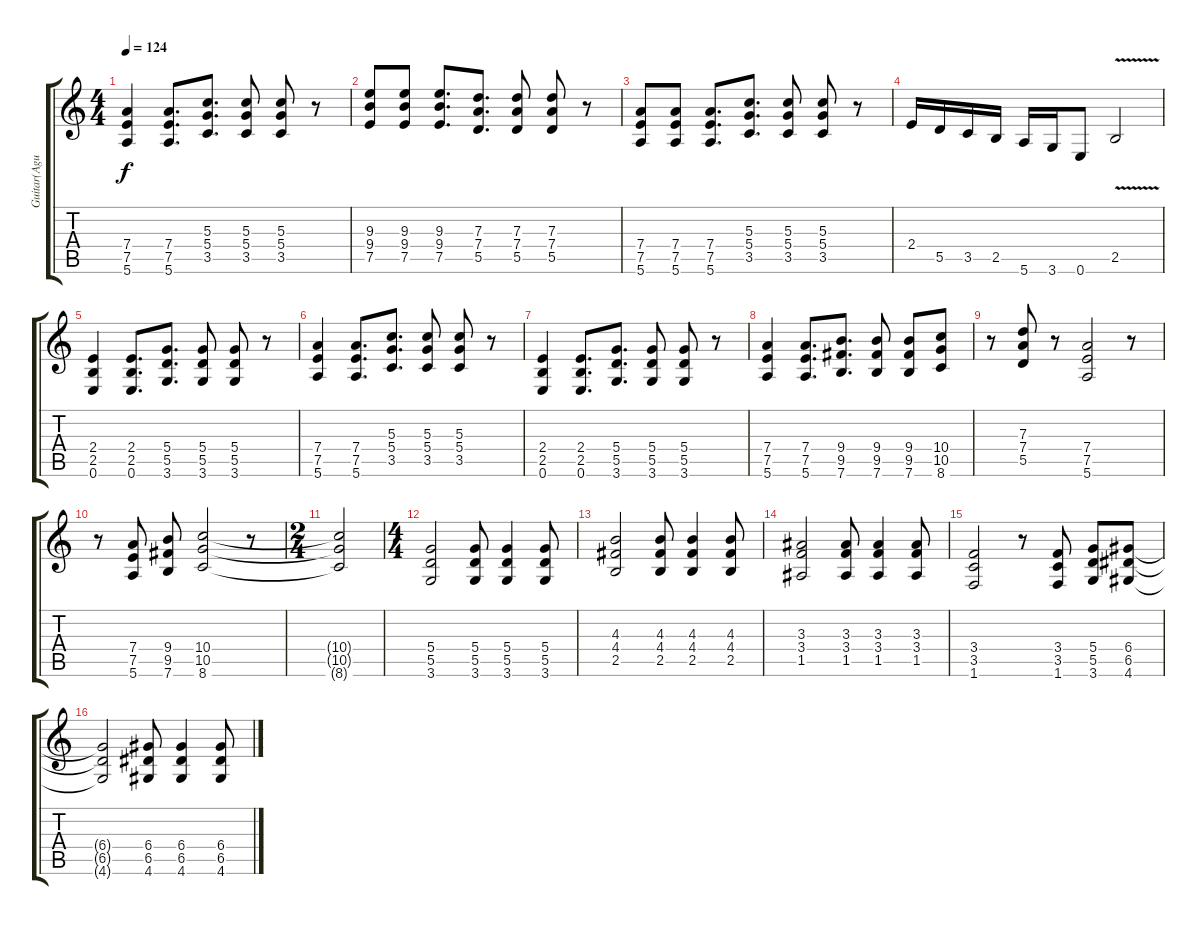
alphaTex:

\track ("Guitar(Agunk)" "Guitar(Agu") {instrument distortionguitar}
\staff {score tabs}
\tuning (E4 B3 G3 D3 A2 E2) {hide}
\ts (4 4)
\tempo 124
\clef g2
\ks c
(7.4 7.5 5.6).4{dy f} (7.4 7.5 5.6).8{d} (5.3 5.4 3.5).8{d} (5.3 5.4 3.5).8 (5.3 5.4 3.5).8 r.8 |
(9.3 9.4 7.5).8 (9.3 9.4 7.5).8 (9.3 9.4 7.5).8{d} (7.3 7.4 5.5).8{d} (7.3 7.4 5.5).8 (7.3 7.4 5.5).8 r.8 |
(7.4 7.5 5.6).8 (7.4 7.5 5.6).8 (7.4 7.5 5.6).8{d} (5.3 5.4 3.5).8{d} (5.3 5.4 3.5).8 (5.3 5.4 3.5).8 r.8 |
2.4.16 5.5.16 3.5.16 2.5.16 5.6.16 3.6.16 0.6.8 2.5{v}.2 |
(2.4 2.5 0.6).4 (2.4 2.5 0.6).8{d} (5.4 5.5 3.6).8{d} (5.4 5.5 3.6).8 (5.4 5.5 3.6).8 r.8 |
(7.4 7.5 5.6).4 (7.4 7.5 5.6).8{d} (5.3 5.4 3.5).8{d} (5.3 5.4 3.5).8 (5.3 5.4 3.5).8 r.8 |
(2.4 2.5 0.6).4 (2.4 2.5 0.6).8{d} (5.4 5.5 3.6).8{d} (5.4 5.5 3.6).8 (5.4 5.5 3.6).8 r.8 |
(7.4 7.5 5.6).4 (7.4 7.5 5.6).8{d} (9.4 9.5 7.6).8{d} (9.4 9.5 7.6).8 (9.4 9.5 7.6).8 (10.4 10.5 8.6).8 |
r.8 (7.3 7.4 5.5).8 r.8 (7.4 7.5 5.6).2 r.8 |
r.8 (7.4 7.5 5.6).8 (9.4 9.5 7.6).8 (10.4 10.5 8.6).2 r.8 |
\ts (2 4)
(10.4{t} 10.5{t} 8.6{t}).2 |
\ts (4 4)
(5.4 5.5 3.6).2 (5.4 5.5 3.6).8 (5.4 5.5 3.6).4 (5.4 5.5 3.6).8 |
(4.3 4.4 2.5).2 (4.3 4.4 2.5).8 (4.3 4.4 2.5).4 (4.3 4.4 2.5).8 |
(3.3 3.4 1.5).2 (3.3 3.4 1.5).8 (3.3 3.4 1.5).4 (3.3 3.4 1.5).8 |
(3.4 3.5 1.6).2 r.8 (3.4 3.5 1.6).8 (5.4 5.5 3.6).8 (6.4 6.5 4.6).8 |
(6.4{t} 6.5{t} 4.6{t}).2 (6.4 6.5 4.6).8 (6.4 6.5 4.6).4 (6.4 6.5 4.6).8
